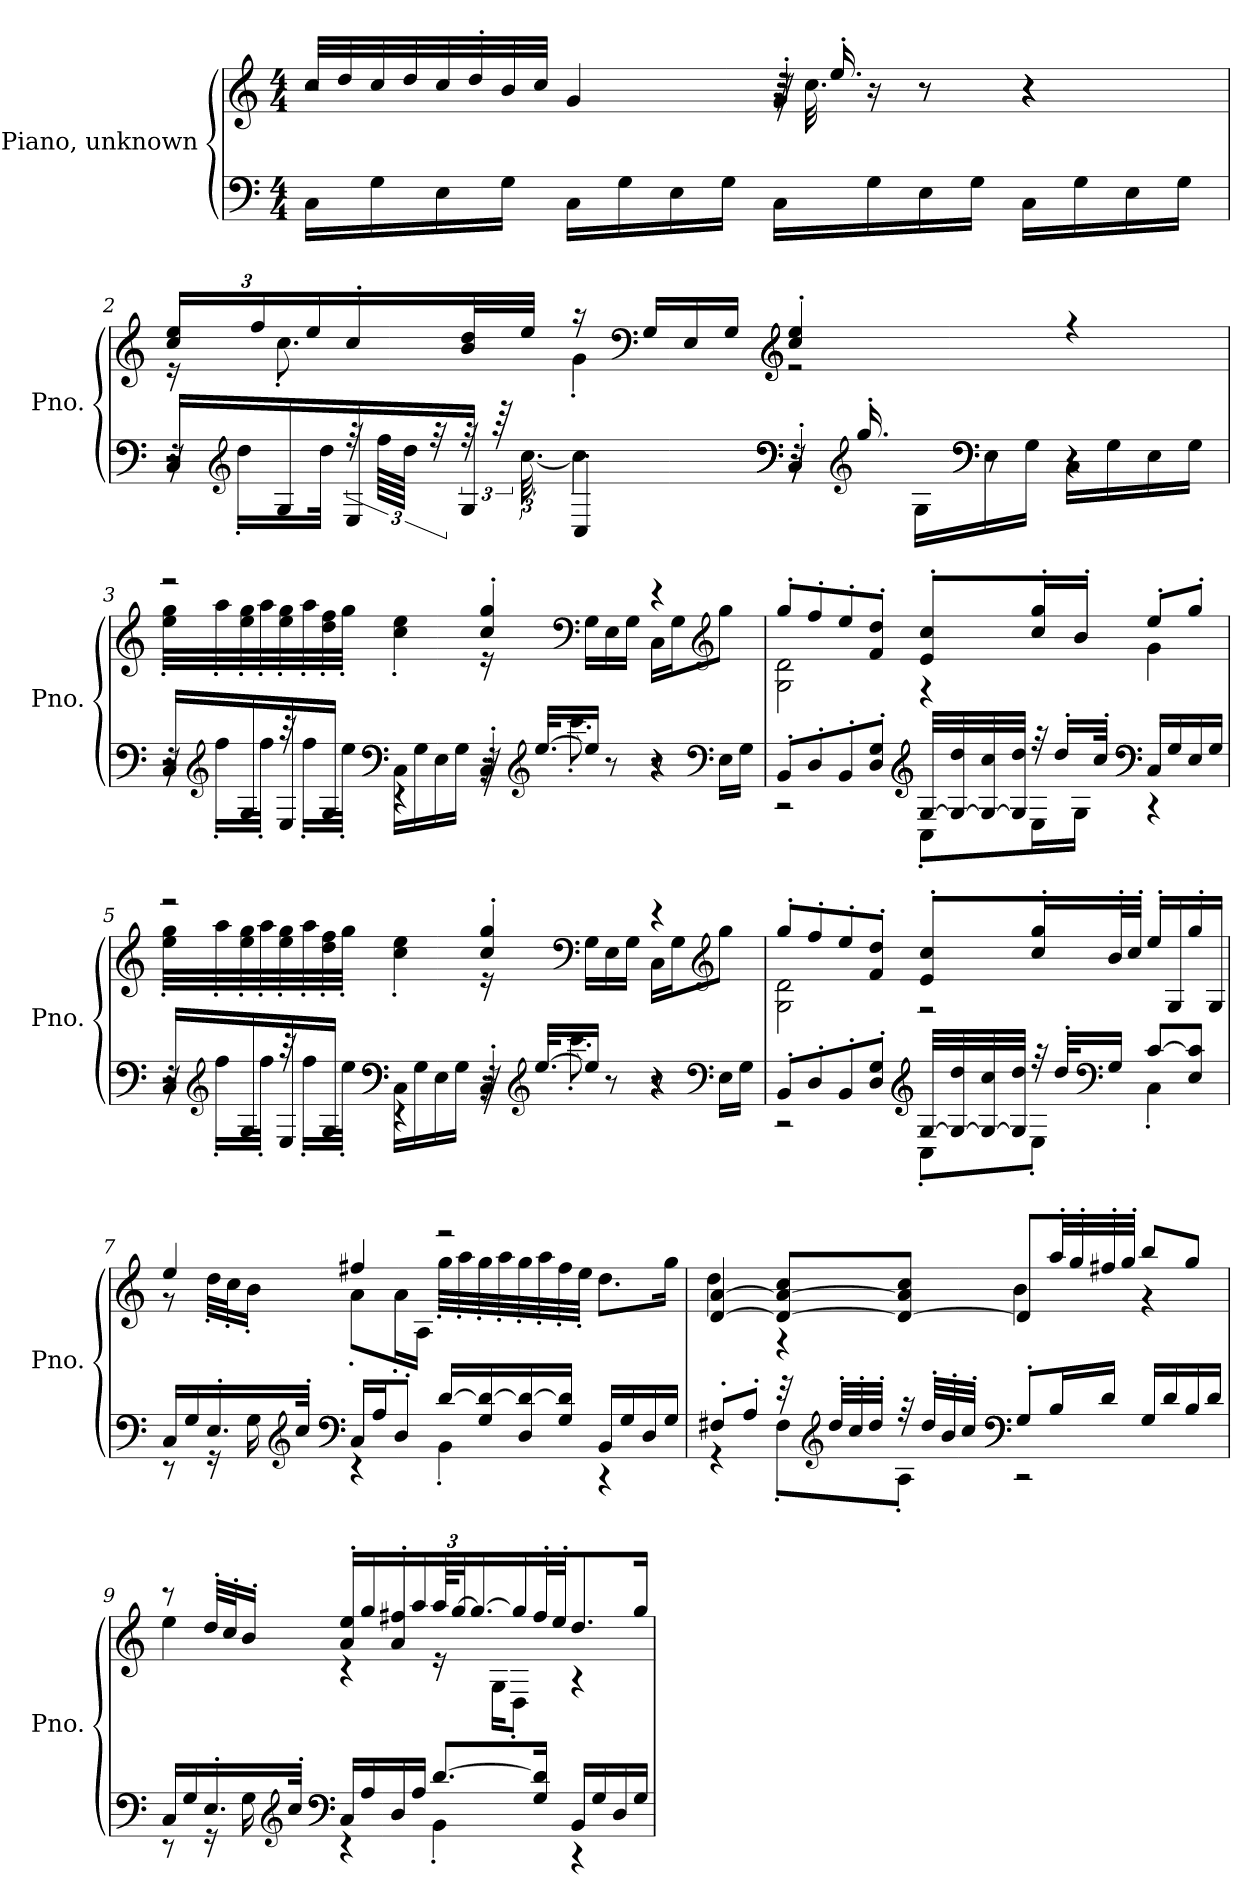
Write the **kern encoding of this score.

**kern	**kern
*part1	*part1
*staff2	*staff1
*I"Piano, unknown	*
*I'Pno.	*
*clefF4	*clefG2
*k[]	*k[]
*M4/4	*M4/4
*MM120	*MM120
=1	=1
*	*^
*	*	*^
16C\LL	32cc/LLL	2r	2r
.	32dd/	.	.
16G\	32cc/	.	.
.	32dd/	.	.
16E\	32cc/	.	.
.	32dd'/	.	.
16G\JJ	32b/	.	.
.	32cc/JJJ	.	.
16C\LL	4g/	.	.
16G\	.	.	.
16E\	.	.	.
16G\JJ	.	.	.
16C\LL	32r	64r	4g'/
.	.	32.cc\	.
.	16.ee'/	.	.
16G\	.	16r	.
16E\	8r	8r	.
16G\JJ	.	.	.
16C\LL	4r	4r	4r
16G\	.	.	.
16E\	.	.	.
16G\JJ	.	.	.
*	*v	*v	*v
!!LO:LB:g=z
=2	=2
*^	*
*	*^	*
*	*	*	*Xbrackettup
*	*	*	*^
2r	32r	16C/LL	24cc/ 24ee/LL	16r
*clefG2	*	*	*	*
.	16dd'\LL	.	.	.
.	.	.	24ff/	.
.	.	16G/	.	8.cc'\
.	.	.	24ee/	.
.	32dd\JJk	.	.	.
.	48r	16E/	16cc'/	.
.	96ff\LLLL	.	.	.
.	96dd\JJJJ	.	.	.
.	48r	.	.	.
.	48r	16G/JJ	32b/ 32dd/L	.
.	96r	.	.	.
.	[48.cc\	.	32ee/JJJ	.
.	4cc\]	4C'/	16r	4g'\
*	*	*	*clefF4	*
.	.	.	16G/LL	.
.	.	.	16E/	.
.	.	.	16G/JJ	.
*clefF4	*	*	*clefG2	*
32r	16r	4C'/	4cc/' 4ee/'	2r
*clefG2	*	*	*	*
16.gg'/	.	.	.	.
.	16G\LL	.	.	.
*clefF4	*	*	*	*
8r	16E\	.	.	.
.	16G\JJ	.	.	.
4r	16C\LL	4r	4r	.
.	16G\	.	.	.
.	16E\	.	.	.
.	16G\JJ	.	.	.
!!LO:LB:g=z	!!
=3	=3	=3	=3	=3
2r	32r	16C/LL	2r	32ee\' 32gg\'LLL
*clefG2	*	*	*	*
.	16ff'\LL	.	.	32aa'\
.	.	16G/	.	32ee\' 32gg\'
.	32ff'\JJk	.	.	32aa'\
.	32r	16E/	.	32ee\' 32gg\'
.	16ff'\LL	.	.	32aa'\
.	.	16G/JJ	.	32dd\' 32ff\'
.	32ee'\JJk	.	.	32gg'\JJJ
*clefF4	*	*	*	*
.	16C\LL	4r	.	4cc\' 4ee\'
.	16G\	.	.	.
.	16E\	.	.	.
.	16G\JJ	.	.	.
64r	16r	4C'/	4cc/' 4gg/'	16r
*clefG2	*	*	*	*
[32.ee/KLL	.	.	.	.
*	*	*	*clefF4	*
16ee/JJ]	8.ccc'\	.	.	16G\LL
8r	.	.	.	16E\
.	.	.	.	16G\JJ
4r	8r	4r	4r	16C\LL
.	.	.	.	16G\J
*clefF4	*	*	*clefG2	*
.	16E\LL	.	.	8gg\J
.	16G\JJ	.	.	.
*	*v	*v	*	*
!!LO:LB:g=z	!!
=4	=4	=4	=4
8BB'/L	2r	8gg'/L	2G\ 2d\
8D'/	.	8ff'/	.
8BB'/	.	8ee'/	.
8D/' 8G/'J	.	8f/' 8dd/'J	.
*clefG2	*	*	*
[32G/LLL	8C'\L	8e/' 8cc/'L	4r
32G/_ 32dd/	.	.	.
32G/_ 32cc/	.	.	.
32G/] 32dd/JJJ	.	.	.
32r	16E\L	16cc/' 16gg/'L	.
16dd'/LL	.	.	.
.	16G\JJ	16b'/JJ	.
32cc'/JJk	.	.	.
*clefF4	*	*	*
16C/LL	4r	8ee'/L	4g\
16G/	.	.	.
16E/	.	8gg'/J	.
16G/JJ	.	.	.
!!LO:LB:g=z	!!
=5	=5	=5	=5
*	*^	*	*
2r	32r	16C/LL	2r	32ee\' 32gg\'LLL
*clefG2	*	*	*	*
.	16ff'\LL	.	.	32aa'\
.	.	16G/	.	32ee\' 32gg\'
.	32ff'\JJk	.	.	32aa'\
.	32r	16E/	.	32ee\' 32gg\'
.	16ff'\LL	.	.	32aa'\
.	.	16G/JJ	.	32dd\' 32ff\'
.	32ee'\JJk	.	.	32gg'\JJJ
*clefF4	*	*	*	*
.	16C\LL	4r	.	4cc\' 4ee\'
.	16G\	.	.	.
.	16E\	.	.	.
.	16G\JJ	.	.	.
64r	16r	4C'/	4cc/' 4gg/'	16r
*clefG2	*	*	*	*
[32.ee/KLL	.	.	.	.
*	*	*	*clefF4	*
16ee/JJ]	8.ccc'\	.	.	16G\LL
8r	.	.	.	16E\
.	.	.	.	16G\JJ
4r	8r	4r	4r	16C\LL
.	.	.	.	16G\J
*clefF4	*	*	*clefG2	*
.	16E\LL	.	.	8gg\J
.	16G\JJ	.	.	.
*	*v	*v	*	*
!!LO:LB:g=z	!!
=6	=6	=6	=6
8BB'/L	2r	8gg'/L	2G\ 2d\
8D'/	.	8ff'/	.
8BB'/	.	8ee'/	.
8D/' 8G/'J	.	8f/' 8dd/'J	.
*clefG2	*	*	*
[32G/LLL	8C'\L	8e/' 8cc/'L	2r
32G/_ 32dd/	.	.	.
32G/_ 32cc/	.	.	.
32G/] 32dd/JJJ	.	.	.
32r	8E'\J	16cc/' 16gg/'L	.
32dd'/KLL	.	.	.
*clefF4	*	*	*
16G/JJ	.	32b'/L	.
.	.	32cc'/JJJ	.
[8c/L	4C'\	16ee'/LL	.
.	.	16G/	.
8E/ 8c/]J	.	16gg'/	.
.	.	16G/JJ	.
=7	=7	=7	=7
16C/LL	8r	4ee/	8r
16G/	.	.	.
16.E'/	16r	.	32dd'\LLL
.	.	.	32cc'\J
.	16G\	.	16b'\JJ
*clefG2	*	*	*
32cc'/JJk	.	.	.
*clefF4	*	*	*
16C/LL	4r	4ff#X/	8a'\L
16A/J	.	.	.
8D'/J	.	.	16a'\L
.	.	.	16A\JJ
[16d/LL	4BB'\	2r	32gg'\LLL
.	.	.	32aa'\
16G/ 16d/_	.	.	32gg'\
.	.	.	32aa'\
16D/ 16d/_	.	.	32gg'\
.	.	.	32aa'\
16G/ 16d/]JJ	.	.	32ff#'\
.	.	.	32ee'\JJJ
16BB/LL	4r	.	8.dd\L
16G/	.	.	.
16D/	.	.	.
16G/JJ	.	.	16gg\Jk
!!LO:PB:g=z	!!
=8	=8	=8	=8
8F#X'/L	4r	[4d/ [4a/	4dd\
8A'/J	.	.	.
32r	8F#'\L	8d/_ 8a/_ 8cc/L	4r
*clefG2	*	*	*
32dd'/LLL	.	.	.
32cc'/	.	.	.
32dd'/JJJ	.	.	.
32r	8A'\J	8d/_ 8a/] 8cc/J	.
32dd'/LLL	.	.	.
32b'/	.	.	.
32cc'/JJJ	.	.	.
*clefF4	*	*	*
8G'/L	2r	8d/L]	4b\
16B/L	.	32aa'/LL	.
.	.	32gg'/	.
16d/JJ	.	32ff#X'/	.
.	.	32gg'/JJJ	.
16G/LL	.	8bb/L	4r
16d/	.	.	.
16B/	.	8gg/J	.
16d/JJ	.	.	.
!!LO:LB:g=z	!!
=9	=9	=9	=9
16C/LL	8r	8r	4ee\
16G/	.	.	.
16.E'/	16r	32dd'/LLL	.
.	.	32cc'/J	.
.	16G\	16b'/JJ	.
*clefG2	*	*	*
32cc'/JJk	.	.	.
*clefF4	*	*	*
16C/LL	4r	16a/' 16ee/'LL	4r
16A/	.	16gg/	.
16D/	.	16a/' 16ff#X/'	.
16A/JJ	.	16aa/	.
[8.d/L	4BB'\	96aa/KL	16r
.	.	[48gg/J	.
.	.	16.gg/_	.
.	.	.	16G\KL
.	.	16gg/]	8D'\J
16G/ 16d/]Jk	.	32ff#'/L	.
.	.	32ee'/JJ	.
16BB/LL	4r	8.dd/	4r
16G/	.	.	.
16D/	.	.	.
16G/JJ	.	16gg/Jk	.
*v	*v	*	*
*	*v	*v
=	=
*-	*-
